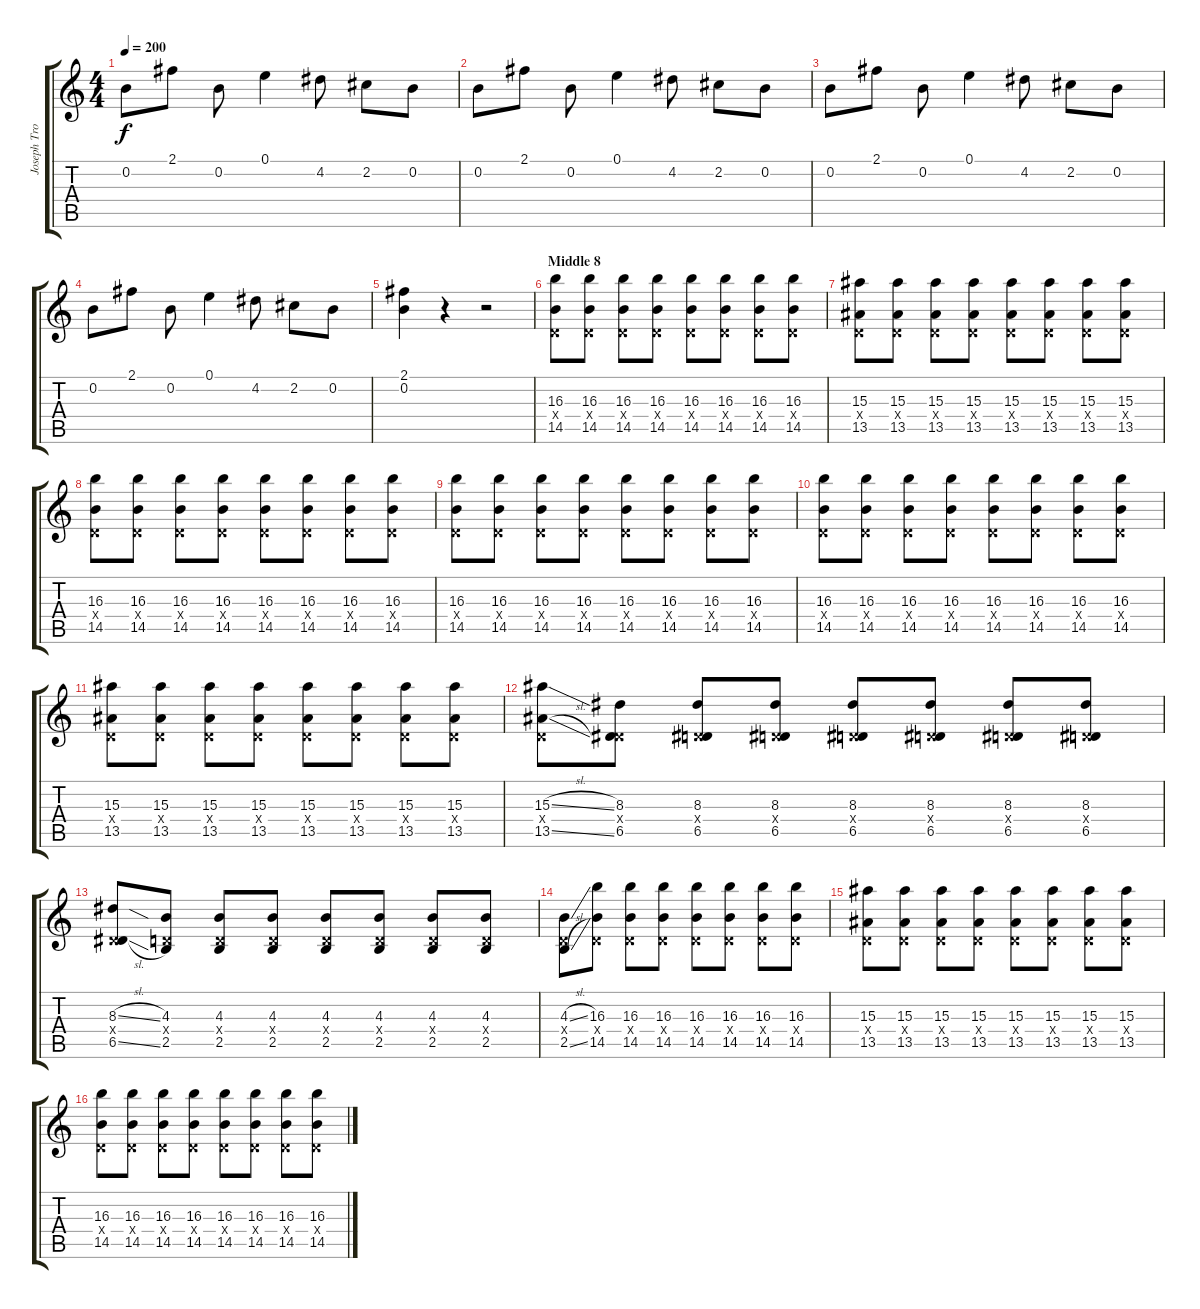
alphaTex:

\track ("Joseph Trohman (Lead Guitar)" "Joseph Tro") {instrument distortionguitar}
\staff {score tabs}
\tuning (E4 B3 G3 D3 A2 E2) {hide}
\ts (4 4)
\tempo 200
\clef g2
\ks c
0.2.8{dy f} 2.1.8 0.2.8 0.1.4 4.2.8 2.2.8 0.2.8 |
0.2.8 2.1.8 0.2.8 0.1.4 4.2.8 2.2.8 0.2.8 |
0.2.8 2.1.8 0.2.8 0.1.4 4.2.8 2.2.8 0.2.8 |
0.2.8 2.1.8 0.2.8 0.1.4 4.2.8 2.2.8 0.2.8 |
(2.1 0.2).4 r.4 r.2 |
\section ("" "Middle 8")
(16.3 0.4{x} 14.5).8 (16.3 0.4{x} 14.5).8 (16.3 0.4{x} 14.5).8 (16.3 0.4{x} 14.5).8 (16.3 0.4{x} 14.5).8 (16.3 0.4{x} 14.5).8 (16.3 0.4{x} 14.5).8 (16.3 0.4{x} 14.5).8 |
(15.3 0.4{x} 13.5).8 (15.3 0.4{x} 13.5).8 (15.3 0.4{x} 13.5).8 (15.3 0.4{x} 13.5).8 (15.3 0.4{x} 13.5).8 (15.3 0.4{x} 13.5).8 (15.3 0.4{x} 13.5).8 (15.3 0.4{x} 13.5).8 |
(16.3 0.4{x} 14.5).8 (16.3 0.4{x} 14.5).8 (16.3 0.4{x} 14.5).8 (16.3 0.4{x} 14.5).8 (16.3 0.4{x} 14.5).8 (16.3 0.4{x} 14.5).8 (16.3 0.4{x} 14.5).8 (16.3 0.4{x} 14.5).8 |
(16.3 0.4{x} 14.5).8 (16.3 0.4{x} 14.5).8 (16.3 0.4{x} 14.5).8 (16.3 0.4{x} 14.5).8 (16.3 0.4{x} 14.5).8 (16.3 0.4{x} 14.5).8 (16.3 0.4{x} 14.5).8 (16.3 0.4{x} 14.5).8 |
(16.3 0.4{x} 14.5).8 (16.3 0.4{x} 14.5).8 (16.3 0.4{x} 14.5).8 (16.3 0.4{x} 14.5).8 (16.3 0.4{x} 14.5).8 (16.3 0.4{x} 14.5).8 (16.3 0.4{x} 14.5).8 (16.3 0.4{x} 14.5).8 |
(15.3 0.4{x} 13.5).8 (15.3 0.4{x} 13.5).8 (15.3 0.4{x} 13.5).8 (15.3 0.4{x} 13.5).8 (15.3 0.4{x} 13.5).8 (15.3 0.4{x} 13.5).8 (15.3 0.4{x} 13.5).8 (15.3 0.4{x} 13.5).8 |
(15.3{sl} 0.4{x} 13.5{sl}).8 (8.3 0.4{x} 6.5).8 (8.3 0.4{x} 6.5).8 (8.3 0.4{x} 6.5).8 (8.3 0.4{x} 6.5).8 (8.3 0.4{x} 6.5).8 (8.3 0.4{x} 6.5).8 (8.3 0.4{x} 6.5).8 |
(8.3{sl} 0.4{x} 6.5{sl}).8 (4.3 0.4{x} 2.5).8 (4.3 0.4{x} 2.5).8 (4.3 0.4{x} 2.5).8 (4.3 0.4{x} 2.5).8 (4.3 0.4{x} 2.5).8 (4.3 0.4{x} 2.5).8 (4.3 0.4{x} 2.5).8 |
(4.3{sl} 0.4{x} 2.5{sl}).8 (16.3 0.4{x} 14.5).8 (16.3 0.4{x} 14.5).8 (16.3 0.4{x} 14.5).8 (16.3 0.4{x} 14.5).8 (16.3 0.4{x} 14.5).8 (16.3 0.4{x} 14.5).8 (16.3 0.4{x} 14.5).8 |
(15.3 0.4{x} 13.5).8 (15.3 0.4{x} 13.5).8 (15.3 0.4{x} 13.5).8 (15.3 0.4{x} 13.5).8 (15.3 0.4{x} 13.5).8 (15.3 0.4{x} 13.5).8 (15.3 0.4{x} 13.5).8 (15.3 0.4{x} 13.5).8 |
(16.3 0.4{x} 14.5).8 (16.3 0.4{x} 14.5).8 (16.3 0.4{x} 14.5).8 (16.3 0.4{x} 14.5).8 (16.3 0.4{x} 14.5).8 (16.3 0.4{x} 14.5).8 (16.3 0.4{x} 14.5).8 (16.3 0.4{x} 14.5).8
